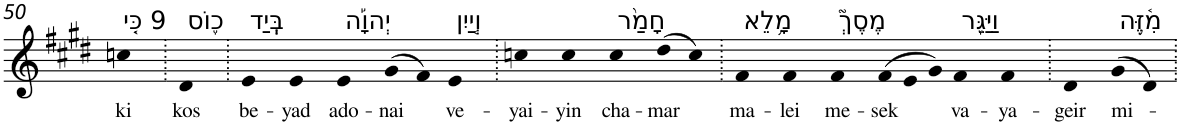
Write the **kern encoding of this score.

**kern	**text
*part1	*part1
*staff1	*staff1
*I"Piano	*
*I'Pno	*
!!LO:PB:g=z
*clefG2	*
*k[f#c#g#d#]	*
*E:	*
=50	=50
!LO:TX:a:t=9 כִּ֤י	!
!	!LO:LY:b
4ccn	ki
=51.	=51.
!LO:TX:a:t=כ֪וֹס	!
!	!LO:LY:b
4d#	kos
=52.	=52.
!LO:TX:a:t=בְּֽיַד	!
!	!LO:LY:b
4e	be-
!	!LO:LY:b
4e	-yad
!LO:TX:a:t=יְהוָ֡ה	!
!	!LO:LY:b
4e	ado-
!	!LO:LY:b
(>8g#	-nai
8f#)	.
!LO:TX:a:t=וְיַ֤יִן	!
!	!LO:LY:b
4e	ve-
=53.	=53.
!	!LO:LY:b
4ccn	-yai-
!	!LO:LY:b
4cc	-yin
!LO:TX:a:t=חָמַ֨ר	!
!	!LO:LY:b
4cc	cha-
!	!LO:LY:b
(>8dd#	-mar
8cc)	.
=54.	=54.
!LO:TX:a:t=מָ֥לֵא	!
!	!LO:LY:b
4f#	ma-
!	!LO:LY:b
4f#	-lei
!LO:TX:a:t=מֶסֶךְ֮	!
!	!LO:LY:b
4f#	me-
*Xtuplet	*
!	!LO:LY:b
(>12f#	-sek
12e	.
12g#)	.
!LO:TX:a:t=וַיַּגֵּ֪ר	!
!	!LO:LY:b
4f#	va-
!	!LO:LY:b
4f#	-ya-
=55.	=55.
!	!LO:LY:b
4d#	-geir
!LO:TX:a:t=מִ֫זֶּ֥ה	!
!	!LO:LY:b
(>8g#	mi-
8d#)	.
=.	=.
*-	*-
